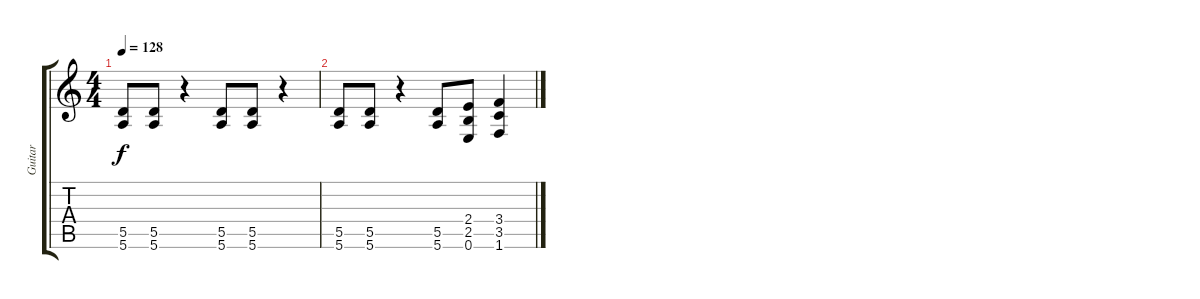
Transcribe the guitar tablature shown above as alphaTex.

\track ("Guitar" "Guitar") {instrument overdrivenguitar}
\staff {score tabs}
\tuning (E4 B3 G3 D3 A2 E2) {hide}
\ts (4 4)
\tempo 128
\clef g2
\ks c
(5.5 5.6).8{dy f} (5.5 5.6).8 r.4 (5.5 5.6).8 (5.5 5.6).8 r.4 |
(5.5 5.6).8 (5.5 5.6).8 r.4 (5.5 5.6).8 (2.4 2.5 0.6).8 (3.4 3.5 1.6).4
